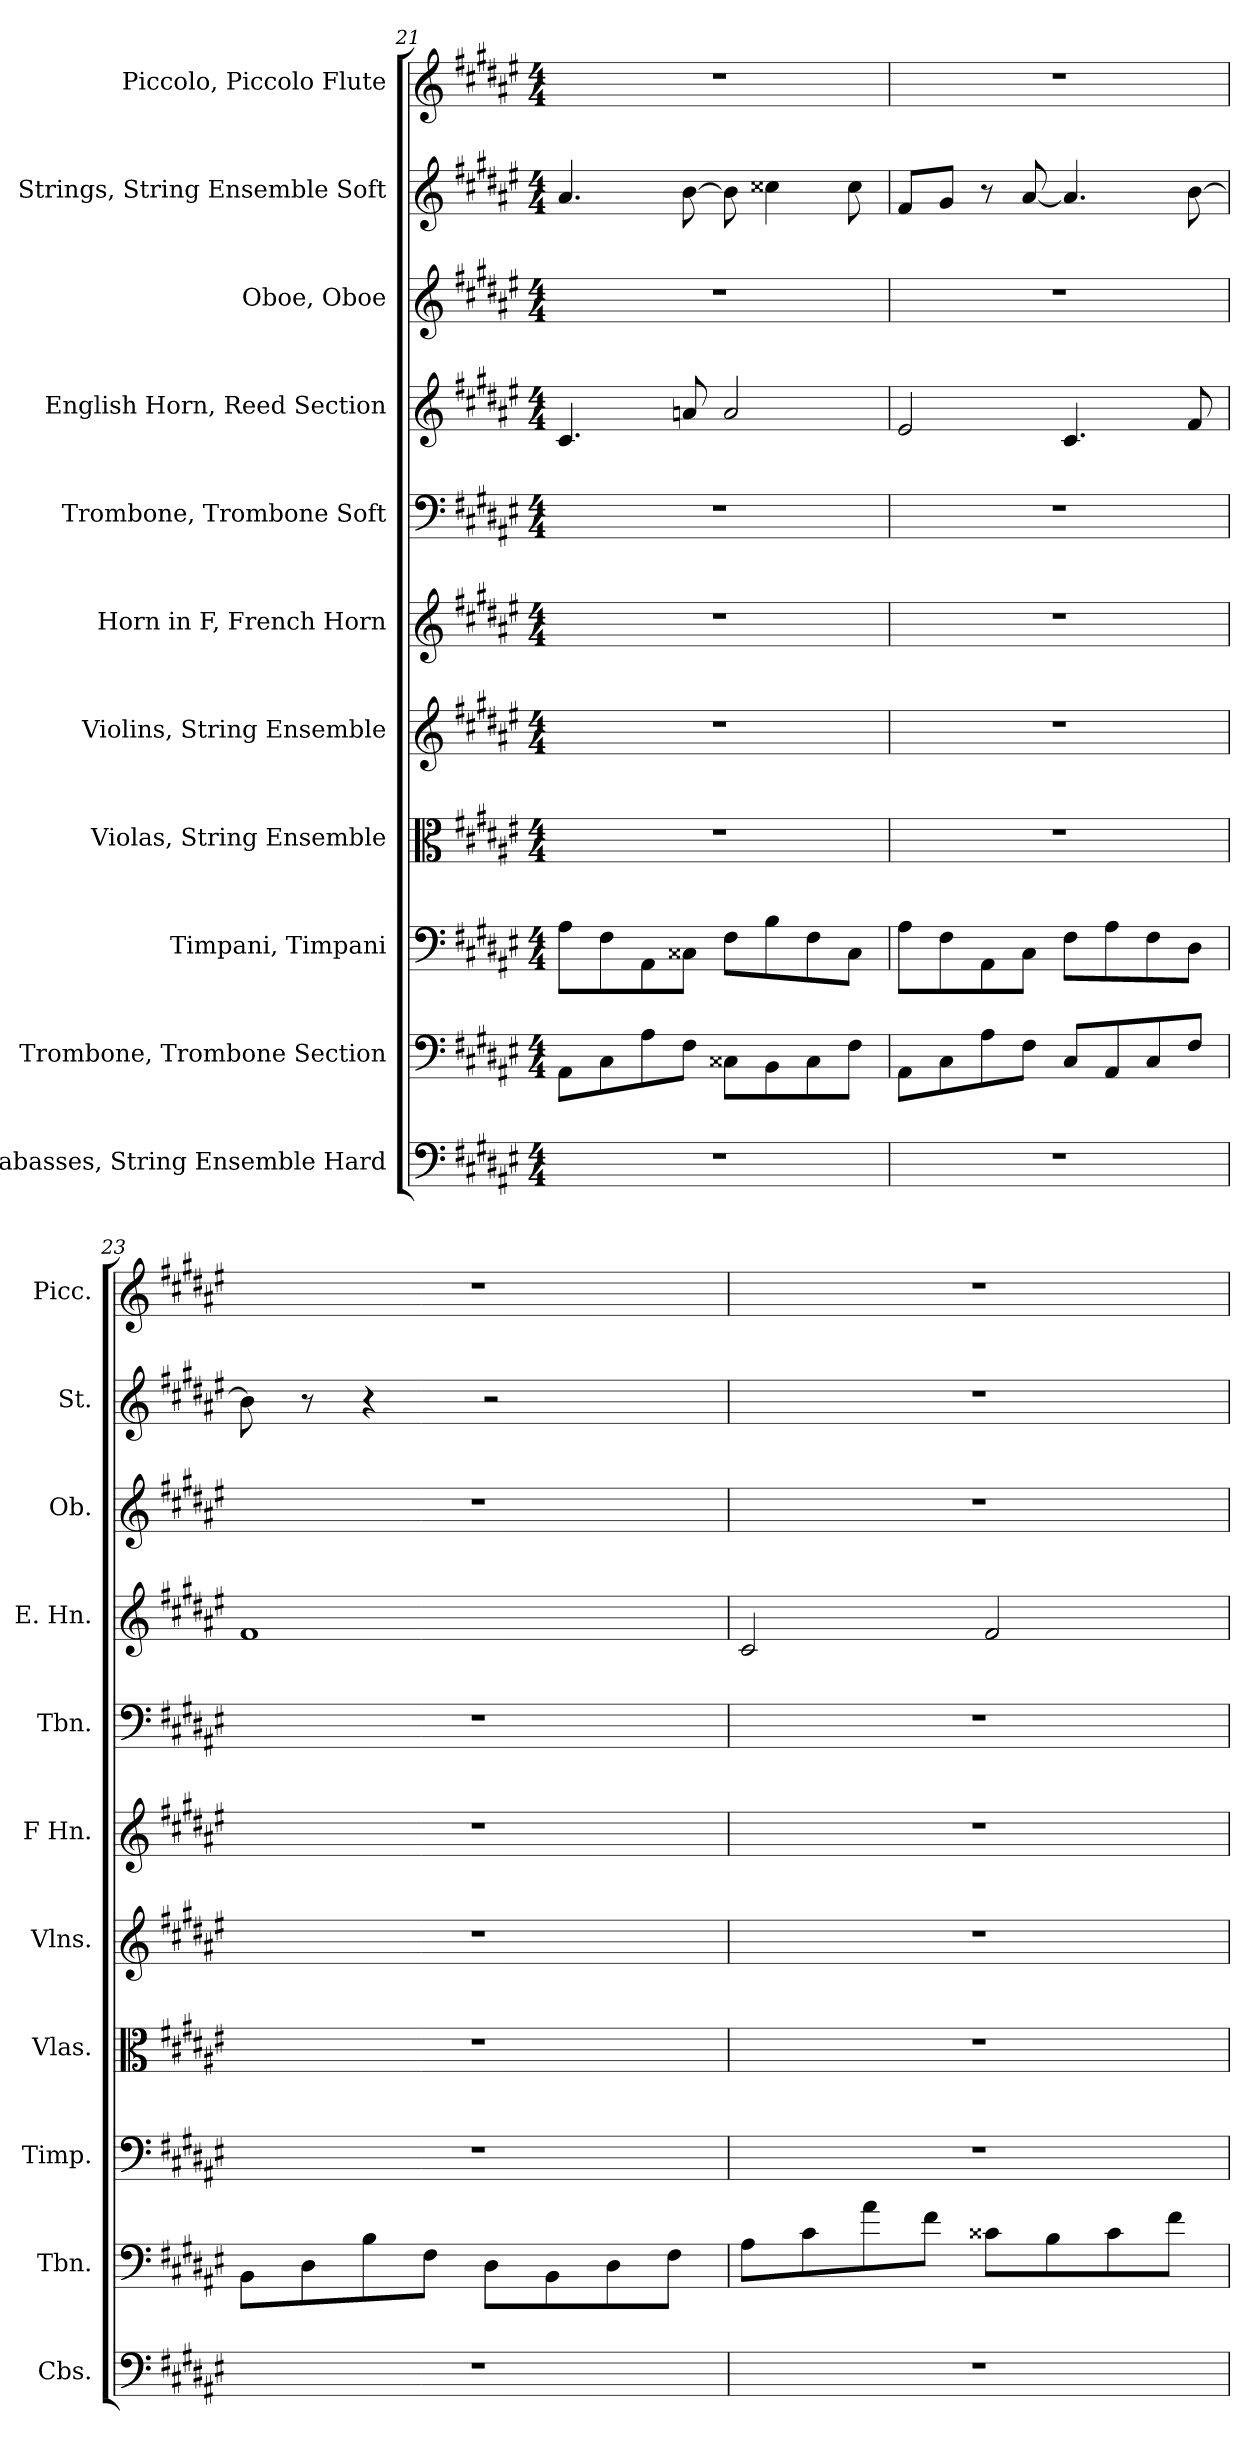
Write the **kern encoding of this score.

**kern	**kern	**kern	**kern	**kern	**kern	**kern	**kern	**kern	**kern	**kern
*part11	*part10	*part9	*part8	*part7	*part6	*part5	*part4	*part3	*part2	*part1
*staff11	*staff10	*staff9	*staff8	*staff7	*staff6	*staff5	*staff4	*staff3	*staff2	*staff1
*I"Contrabasses, String Ensemble Hard	*I"Trombone, Trombone Section	*I"Timpani, Timpani	*I"Violas, String Ensemble	*I"Violins, String Ensemble	*I"Horn in F, French Horn	*I"Trombone, Trombone Soft	*I"English Horn, Reed Section	*I"Oboe, Oboe	*I"Strings, String Ensemble Soft	*I"Piccolo, Piccolo Flute
*I'Cbs.	*I'Tbn.	*I'Timp.	*I'Vlas.	*I'Vlns.	*I'F Hn.	*I'Tbn.	*I'E. Hn.	*I'Ob.	*I'St.	*I'Picc.
*clefF4	*clefF4	*clefF4	*clefC3	*clefG2	*clefG2	*clefF4	*clefG2	*clefG2	*clefG2	*clefG2
*ITrd7c12	*	*	*	*	*ITrd4c7	*	*ITrd4c7	*	*	*ITrd-7c-12
*k[f#c#g#d#a#e#]	*k[f#c#g#d#a#e#]	*k[f#c#g#d#a#e#]	*k[f#c#g#d#a#e#]	*k[f#c#g#d#a#e#]	*k[f#c#g#d#a#]	*k[f#c#g#d#a#e#]	*k[f#c#g#d#a#]	*k[f#c#g#d#a#e#]	*k[f#c#g#d#a#e#]	*k[f#c#g#d#a#e#]
*M4/4	*M4/4	*M4/4	*M4/4	*M4/4	*M4/4	*M4/4	*M4/4	*M4/4	*M4/4	*M4/4
=21	=21	=21	=21	=21	=21	=21	=21	=21	=21	=21
1r	8AA#\L	8A#\L	1r	1r	1r	1r	4.F#/	1r	4.a#/	1r
.	8C#\	8F#\	.	.	.	.	.	.	.	.
.	8A#\	8AA#\	.	.	.	.	.	.	.	.
.	8F#\J	8C##X\J	.	.	.	.	8dn/	.	[8b\	.
.	8C##X\L	8F#\L	.	.	.	.	2d/	.	8b\]	.
.	8BB\	8B\	.	.	.	.	.	.	4cc##X\	.
.	8C##\	8F#\	.	.	.	.	.	.	.	.
.	8F#\J	8C##\J	.	.	.	.	.	.	8cc##\	.
=22	=22	=22	=22	=22	=22	=22	=22	=22	=22	=22
1r	8AA#\L	8A#\L	1r	1r	1r	1r	2A#/	1r	8f#/L	1r
.	8C#\	8F#\	.	.	.	.	.	.	8g#/J	.
.	8A#\	8AA#\	.	.	.	.	.	.	8r	.
.	8F#\J	8C#\J	.	.	.	.	.	.	[8a#/	.
.	8C#/L	8F#\L	.	.	.	.	4.F#/	.	4.a#/]	.
.	8AA#/	8A#\	.	.	.	.	.	.	.	.
.	8C#/	8F#\	.	.	.	.	.	.	.	.
.	8F#/J	8D#\J	.	.	.	.	8B/	.	[8b\	.
!!LO:PB:g=z
=23	=23	=23	=23	=23	=23	=23	=23	=23	=23	=23
1r	8BB\L	1r	1r	1r	1r	1r	1B	1r	8b\]	1r
.	8D#\	.	.	.	.	.	.	.	8r	.
.	8B\	.	.	.	.	.	.	.	4r	.
.	8F#\J	.	.	.	.	.	.	.	.	.
.	8D#\L	.	.	.	.	.	.	.	2r	.
.	8BB\	.	.	.	.	.	.	.	.	.
.	8D#\	.	.	.	.	.	.	.	.	.
.	8F#\J	.	.	.	.	.	.	.	.	.
=24	=24	=24	=24	=24	=24	=24	=24	=24	=24	=24
1r	8A#\L	1r	1r	1r	1r	1r	2F#/	1r	1r	1r
.	8c#\	.	.	.	.	.	.	.	.	.
.	8a#\	.	.	.	.	.	.	.	.	.
.	8f#\J	.	.	.	.	.	.	.	.	.
.	8c##X\L	.	.	.	.	.	2B/	.	.	.
.	8B\	.	.	.	.	.	.	.	.	.
.	8c##\	.	.	.	.	.	.	.	.	.
.	8f#\J	.	.	.	.	.	.	.	.	.
=	=	=	=	=	=	=	=	=	=	=
*-	*-	*-	*-	*-	*-	*-	*-	*-	*-	*-
